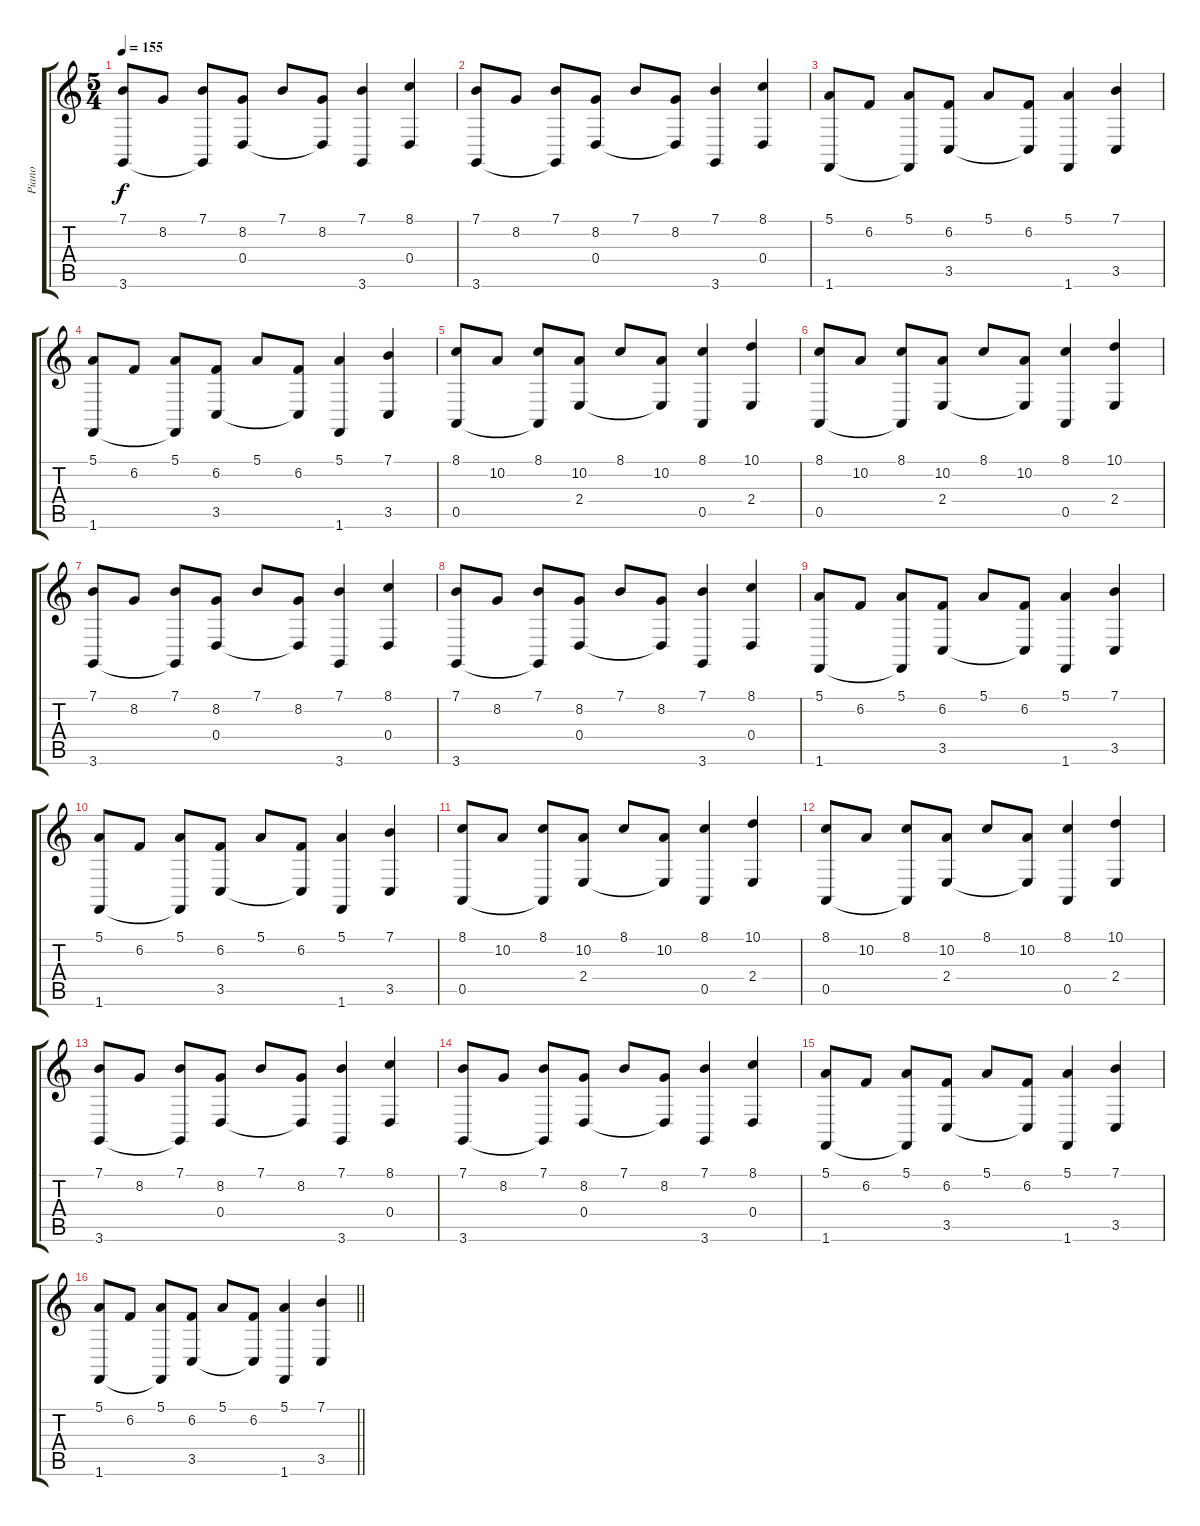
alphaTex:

\track ("Piano" "Piano") {instrument acousticgrandpiano}
\staff {score tabs}
\tuning (E4 B3 G3 D3 A2 E2) {hide}
\ts (5 4)
\tempo 155
\clef g2
\ks c
(7.1 3.6).8{dy f} 8.2.8 (7.1 3.6{t}).8 (8.2 0.4).8 7.1.8 (8.2 0.4{t}).8 (7.1 3.6).4 (8.1 0.4).4 |
(7.1 3.6).8 8.2.8 (7.1 3.6{t}).8 (8.2 0.4).8 7.1.8 (8.2 0.4{t}).8 (7.1 3.6).4 (8.1 0.4).4 |
(5.1 1.6).8 6.2.8 (5.1 1.6{t}).8 (6.2 3.5).8 5.1.8 (6.2 3.5{t}).8 (5.1 1.6).4 (7.1 3.5).4 |
(5.1 1.6).8 6.2.8 (5.1 1.6{t}).8 (6.2 3.5).8 5.1.8 (6.2 3.5{t}).8 (5.1 1.6).4 (7.1 3.5).4 |
(8.1 0.5).8 10.2.8 (8.1 0.5{t}).8 (10.2 2.4).8 8.1.8 (10.2 2.4{t}).8 (8.1 0.5).4 (10.1 2.4).4 |
(8.1 0.5).8 10.2.8 (8.1 0.5{t}).8 (10.2 2.4).8 8.1.8 (10.2 2.4{t}).8 (8.1 0.5).4 (10.1 2.4).4 |
(7.1 3.6).8 8.2.8 (7.1 3.6{t}).8 (8.2 0.4).8 7.1.8 (8.2 0.4{t}).8 (7.1 3.6).4 (8.1 0.4).4 |
(7.1 3.6).8 8.2.8 (7.1 3.6{t}).8 (8.2 0.4).8 7.1.8 (8.2 0.4{t}).8 (7.1 3.6).4 (8.1 0.4).4 |
(5.1 1.6).8 6.2.8 (5.1 1.6{t}).8 (6.2 3.5).8 5.1.8 (6.2 3.5{t}).8 (5.1 1.6).4 (7.1 3.5).4 |
(5.1 1.6).8 6.2.8 (5.1 1.6{t}).8 (6.2 3.5).8 5.1.8 (6.2 3.5{t}).8 (5.1 1.6).4 (7.1 3.5).4 |
(8.1 0.5).8 10.2.8 (8.1 0.5{t}).8 (10.2 2.4).8 8.1.8 (10.2 2.4{t}).8 (8.1 0.5).4 (10.1 2.4).4 |
(8.1 0.5).8 10.2.8 (8.1 0.5{t}).8 (10.2 2.4).8 8.1.8 (10.2 2.4{t}).8 (8.1 0.5).4 (10.1 2.4).4 |
(7.1 3.6).8 8.2.8 (7.1 3.6{t}).8 (8.2 0.4).8 7.1.8 (8.2 0.4{t}).8 (7.1 3.6).4 (8.1 0.4).4 |
(7.1 3.6).8 8.2.8 (7.1 3.6{t}).8 (8.2 0.4).8 7.1.8 (8.2 0.4{t}).8 (7.1 3.6).4 (8.1 0.4).4 |
(5.1 1.6).8 6.2.8 (5.1 1.6{t}).8 (6.2 3.5).8 5.1.8 (6.2 3.5{t}).8 (5.1 1.6).4 (7.1 3.5).4 |
\barLineRight lightlight
(5.1 1.6).8 6.2.8 (5.1 1.6{t}).8 (6.2 3.5).8 5.1.8 (6.2 3.5{t}).8 (5.1 1.6).4 (7.1 3.5).4
